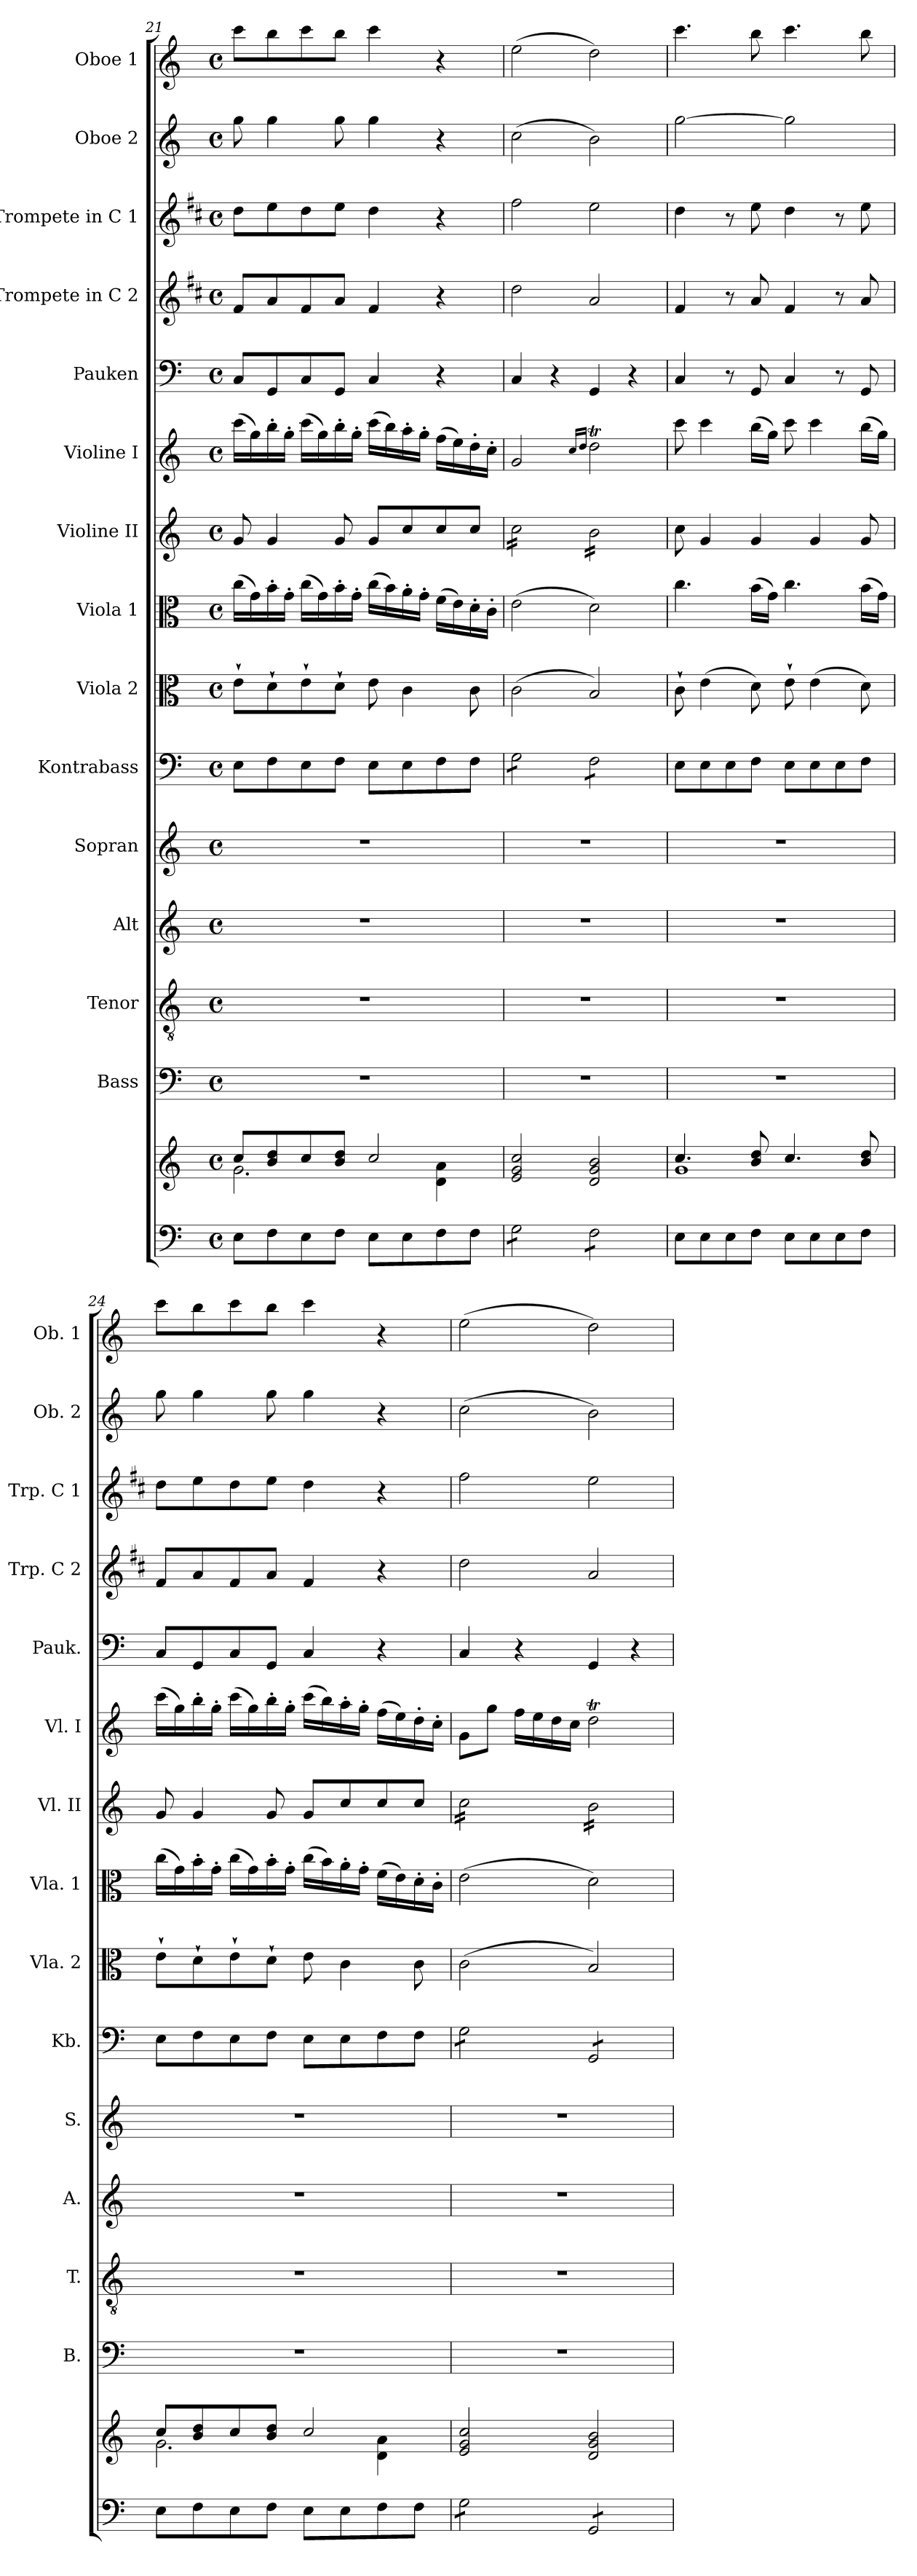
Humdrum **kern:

**kern	**kern	**kern	**kern	**kern	**kern	**kern	**kern	**kern	**kern	**kern	**kern	**kern	**kern	**kern	**kern
*part15	*part15	*part14	*part13	*part12	*part11	*part10	*part9	*part8	*part7	*part6	*part5	*part4	*part3	*part2	*part1
*staff16	*staff15	*staff14	*staff13	*staff12	*staff11	*staff10	*staff9	*staff8	*staff7	*staff6	*staff5	*staff4	*staff3	*staff2	*staff1
*	*	*I"Bass	*I"Tenor	*I"Alt	*I"Sopran	*I"Kontrabass	*I"Viola 2	*I"Viola 1	*I"Violine II	*I"Violine I	*I"Pauken	*I"Trompete in C 2	*I"Trompete in C 1	*I"Oboe 2	*I"Oboe 1
*	*	*I'B.	*I'T.	*I'A.	*I'S.	*I'Kb.	*I'Vla. 2	*I'Vla. 1	*I'Vl. II	*I'Vl. I	*I'Pauk.	*I'Trp. C 2	*I'Trp. C 1	*I'Ob. 2	*I'Ob. 1
*clefF4	*clefG2	*clefF4	*clefGv2	*clefG2	*clefG2	*clefF4	*clefC3	*clefC3	*clefG2	*clefG2	*clefF4	*clefG2	*clefG2	*clefG2	*clefG2
*	*	*	*	*	*	*ITrd7c12	*	*	*	*	*	*ITrd1c2	*ITrd1c2	*	*
*k[]	*k[]	*k[]	*k[]	*k[]	*k[]	*k[]	*k[]	*k[]	*k[]	*k[]	*k[]	*k[]	*k[]	*k[]	*k[]
*C:	*C:	*C:	*C:	*C:	*C:	*C:	*C:	*C:	*C:	*C:	*C:	*C:	*C:	*C:	*C:
*M4/4	*M4/4	*M4/4	*M4/4	*M4/4	*M4/4	*M4/4	*M4/4	*M4/4	*M4/4	*M4/4	*M4/4	*M4/4	*M4/4	*M4/4	*M4/4
*met(c)	*met(c)	*met(c)	*met(c)	*met(c)	*met(c)	*met(c)	*met(c)	*met(c)	*met(c)	*met(c)	*met(c)	*met(c)	*met(c)	*met(c)	*met(c)
=21	=21	=21	=21	=21	=21	=21	=21	=21	=21	=21	=21	=21	=21	=21	=21
*	*^	*	*	*	*	*	*	*	*	*	*	*	*	*	*
8E\L	8cc/L	2.g\	1r	1r	1r	1r	8EE\L	8e`>\L	(>16cc\LL	8g/	(>16ccc\LL	8C/L	8e/L	8cc\L	8gg\	8ccc\L
.	.	.	.	.	.	.	.	.	16g\)	.	16gg\)	.	.	.	.	.
8F\	8b/ 8dd/	.	.	.	.	.	8FF\	8d`>\	16b'>\	4g/	16bb'>\	8GG/	8g/	8dd\	4gg\	8bb\
.	.	.	.	.	.	.	.	.	16g'>\JJ	.	16gg'>\JJ	.	.	.	.	.
8E\	8cc/	.	.	.	.	.	8EE\	8e`>\	(>16cc\LL	.	(>16ccc\LL	8C/	8e/	8cc\	.	8ccc\
.	.	.	.	.	.	.	.	.	16g\)	.	16gg\)	.	.	.	.	.
8F\J	8b/ 8dd/J	.	.	.	.	.	8FF\J	8d`>\J	16b'>\	8g/	16bb'>\	8GG/J	8g/J	8dd\J	8gg\	8bb\J
.	.	.	.	.	.	.	.	.	16g'>\JJ	.	16gg'>\JJ	.	.	.	.	.
8E\L	2cc/	.	.	.	.	.	8EE\L	8e\	(>16cc\LL	8g/L	(>16ccc\LL	4C/	4e/	4cc\	4gg\	4ccc\
.	.	.	.	.	.	.	.	.	16b\)	.	16bb\)	.	.	.	.	.
8E\	.	.	.	.	.	.	8EE\	4c\	16a'>\	8cc/	16aa'>\	.	.	.	.	.
.	.	.	.	.	.	.	.	.	16g'>\JJ	.	16gg'>\JJ	.	.	.	.	.
8F\	.	4d\ 4a\	.	.	.	.	8FF\	.	(>16f\LL	8cc/	(>16ff\LL	4r	4r	4r	4r	4r
.	.	.	.	.	.	.	.	.	16e\)	.	16ee\)	.	.	.	.	.
8F\J	.	.	.	.	.	.	8FF\J	8c\	16d'>\	8cc/J	16dd'>\	.	.	.	.	.
.	.	.	.	.	.	.	.	.	16c'>\JJ	.	16cc'>\JJ	.	.	.	.	.
*	*v	*v	*	*	*	*	*	*	*	*	*	*	*	*	*	*
!!LO:PB:g=z
=22	=22	=22	=22	=22	=22	=22	=22	=22	=22	=22	=22	=22	=22	=22	=22
*tremolo	*	*	*	*	*	*	*	*	*	*	*	*	*	*	*
*	*	*	*	*	*	*tremolo	*	*	*	*	*	*	*	*	*
*	*	*	*	*	*	*	*	*	*tremolo	*	*	*	*	*	*
8G\L	2e/ 2g/ 2cc/	1r	1r	1r	1r	8GG\L	(>2c\	(>2e\	16cc\LL	2g/	4C/	2cc\	2ee\	(>2cc\	(>2ee\
.	.	.	.	.	.	.	.	.	16cc\	.	.	.	.	.	.
8G\	.	.	.	.	.	8GG\	.	.	16cc\	.	.	.	.	.	.
.	.	.	.	.	.	.	.	.	16cc\	.	.	.	.	.	.
8G\	.	.	.	.	.	8GG\	.	.	16cc\	.	4r	.	.	.	.
.	.	.	.	.	.	.	.	.	16cc\	.	.	.	.	.	.
8G\J	.	.	.	.	.	8GG\J	.	.	16cc\	.	.	.	.	.	.
.	.	.	.	.	.	.	.	.	16cc\JJ	.	.	.	.	.	.
.	.	.	.	.	.	.	.	.	.	16qcc/LL	.	.	.	.	.
.	.	.	.	.	.	.	.	.	.	16qdd/JJ	.	.	.	.	.
8F\L	2d/ 2g/ 2b/	.	.	.	.	8FF\L	2B/)	2d\)	16b\LL	2ddT\	4GG/	2g/	2dd\	2b\)	2dd\)
.	.	.	.	.	.	.	.	.	16b\	.	.	.	.	.	.
8F\	.	.	.	.	.	8FF\	.	.	16b\	.	.	.	.	.	.
.	.	.	.	.	.	.	.	.	16b\	.	.	.	.	.	.
8F\	.	.	.	.	.	8FF\	.	.	16b\	.	4r	.	.	.	.
.	.	.	.	.	.	.	.	.	16b\	.	.	.	.	.	.
8F\J	.	.	.	.	.	8FF\J	.	.	16b\	.	.	.	.	.	.
*	*	*	*	*	*	*Xtremolo	*	*	*	*	*	*	*	*	*
*Xtremolo	*	*	*	*	*	*	*	*	*	*	*	*	*	*	*
.	.	.	.	.	.	.	.	.	16b\JJ	.	.	.	.	.	.
*	*	*	*	*	*	*	*	*	*Xtremolo	*	*	*	*	*	*
=23	=23	=23	=23	=23	=23	=23	=23	=23	=23	=23	=23	=23	=23	=23	=23
*	*^	*	*	*	*	*	*	*	*	*	*	*	*	*	*
8E\L	4.cc/	1g	1r	1r	1r	1r	8EE\L	8c`>\	4.cc\	8cc\	8ccc\	4C/	4e/	4cc\	[2gg\	4.ccc\
8E\	.	.	.	.	.	.	8EE\	(>4e\	.	4g/	4ccc\	.	.	.	.	.
8E\	.	.	.	.	.	.	8EE\	.	.	.	.	8r	8r	8r	.	.
8F\J	8b/ 8dd/	.	.	.	.	.	8FF\J	8d\)	(>16b\LL	4g/	(>16bb\LL	8GG/	8g/	8dd\	.	8bb\
.	.	.	.	.	.	.	.	.	16g\JJ)	.	16gg\JJ)	.	.	.	.	.
8E\L	4.cc/	.	.	.	.	.	8EE\L	8e`>\	4.cc\	.	8ccc\	4C/	4e/	4cc\	2gg\]	4.ccc\
8E\	.	.	.	.	.	.	8EE\	(>4e\	.	4g/	4ccc\	.	.	.	.	.
8E\	.	.	.	.	.	.	8EE\	.	.	.	.	8r	8r	8r	.	.
8F\J	8b/ 8dd/	.	.	.	.	.	8FF\J	8d\)	(>16b\LL	8g/	(>16bb\LL	8GG/	8g/	8dd\	.	8bb\
.	.	.	.	.	.	.	.	.	16g\JJ)	.	16gg\JJ)	.	.	.	.	.
=24	=24	=24	=24	=24	=24	=24	=24	=24	=24	=24	=24	=24	=24	=24	=24	=24
8E\L	8cc/L	2.g\	1r	1r	1r	1r	8EE\L	8e`>\L	(>16cc\LL	8g/	(>16ccc\LL	8C/L	8e/L	8cc\L	8gg\	8ccc\L
.	.	.	.	.	.	.	.	.	16g\)	.	16gg\)	.	.	.	.	.
8F\	8b/ 8dd/	.	.	.	.	.	8FF\	8d`>\	16b'>\	4g/	16bb'>\	8GG/	8g/	8dd\	4gg\	8bb\
.	.	.	.	.	.	.	.	.	16g'>\JJ	.	16gg'>\JJ	.	.	.	.	.
8E\	8cc/	.	.	.	.	.	8EE\	8e`>\	(>16cc\LL	.	(>16ccc\LL	8C/	8e/	8cc\	.	8ccc\
.	.	.	.	.	.	.	.	.	16g\)	.	16gg\)	.	.	.	.	.
8F\J	8b/ 8dd/J	.	.	.	.	.	8FF\J	8d`>\J	16b'>\	8g/	16bb'>\	8GG/J	8g/J	8dd\J	8gg\	8bb\J
.	.	.	.	.	.	.	.	.	16g'>\JJ	.	16gg'>\JJ	.	.	.	.	.
8E\L	2cc/	.	.	.	.	.	8EE\L	8e\	(>16cc\LL	8g/L	(>16ccc\LL	4C/	4e/	4cc\	4gg\	4ccc\
.	.	.	.	.	.	.	.	.	16b\)	.	16bb\)	.	.	.	.	.
8E\	.	.	.	.	.	.	8EE\	4c\	16a'>\	8cc/	16aa'>\	.	.	.	.	.
.	.	.	.	.	.	.	.	.	16g'>\JJ	.	16gg'>\JJ	.	.	.	.	.
8F\	.	4d\ 4a\	.	.	.	.	8FF\	.	(>16f\LL	8cc/	(>16ff\LL	4r	4r	4r	4r	4r
.	.	.	.	.	.	.	.	.	16e\)	.	16ee\)	.	.	.	.	.
8F\J	.	.	.	.	.	.	8FF\J	8c\	16d'>\	8cc/J	16dd'>\	.	.	.	.	.
.	.	.	.	.	.	.	.	.	16c'>\JJ	.	16cc'>\JJ	.	.	.	.	.
*	*v	*v	*	*	*	*	*	*	*	*	*	*	*	*	*	*
=25	=25	=25	=25	=25	=25	=25	=25	=25	=25	=25	=25	=25	=25	=25	=25
*tremolo	*	*	*	*	*	*	*	*	*	*	*	*	*	*	*
*	*	*	*	*	*	*tremolo	*	*	*	*	*	*	*	*	*
*	*	*	*	*	*	*	*	*	*tremolo	*	*	*	*	*	*
8G\L	2e/ 2g/ 2cc/	1r	1r	1r	1r	8GG\L	(>2c\	(>2e\	16cc\LL	8g\L	4C/	2cc\	2ee\	(>2cc\	(>2ee\
.	.	.	.	.	.	.	.	.	16cc\	.	.	.	.	.	.
8G\	.	.	.	.	.	8GG\	.	.	16cc\	8gg\J	.	.	.	.	.
.	.	.	.	.	.	.	.	.	16cc\	.	.	.	.	.	.
8G\	.	.	.	.	.	8GG\	.	.	16cc\	16ff\LL	4r	.	.	.	.
.	.	.	.	.	.	.	.	.	16cc\	16ee\	.	.	.	.	.
8G\J	.	.	.	.	.	8GG\J	.	.	16cc\	16dd\	.	.	.	.	.
.	.	.	.	.	.	.	.	.	16cc\JJ	16cc\JJ	.	.	.	.	.
8GG/L	2d/ 2g/ 2b/	.	.	.	.	8GGG/L	2B/)	2d\)	16b\LL	2ddT\	4GG/	2g/	2dd\	2b\)	2dd\)
.	.	.	.	.	.	.	.	.	16b\	.	.	.	.	.	.
8GG/	.	.	.	.	.	8GGG/	.	.	16b\	.	.	.	.	.	.
.	.	.	.	.	.	.	.	.	16b\	.	.	.	.	.	.
8GG/	.	.	.	.	.	8GGG/	.	.	16b\	.	4r	.	.	.	.
.	.	.	.	.	.	.	.	.	16b\	.	.	.	.	.	.
8GG/J	.	.	.	.	.	8GGG/J	.	.	16b\	.	.	.	.	.	.
*	*	*	*	*	*	*Xtremolo	*	*	*	*	*	*	*	*	*
*Xtremolo	*	*	*	*	*	*	*	*	*	*	*	*	*	*	*
.	.	.	.	.	.	.	.	.	16b\JJ	.	.	.	.	.	.
*	*	*	*	*	*	*	*	*	*Xtremolo	*	*	*	*	*	*
=	=	=	=	=	=	=	=	=	=	=	=	=	=	=	=
*-	*-	*-	*-	*-	*-	*-	*-	*-	*-	*-	*-	*-	*-	*-	*-
